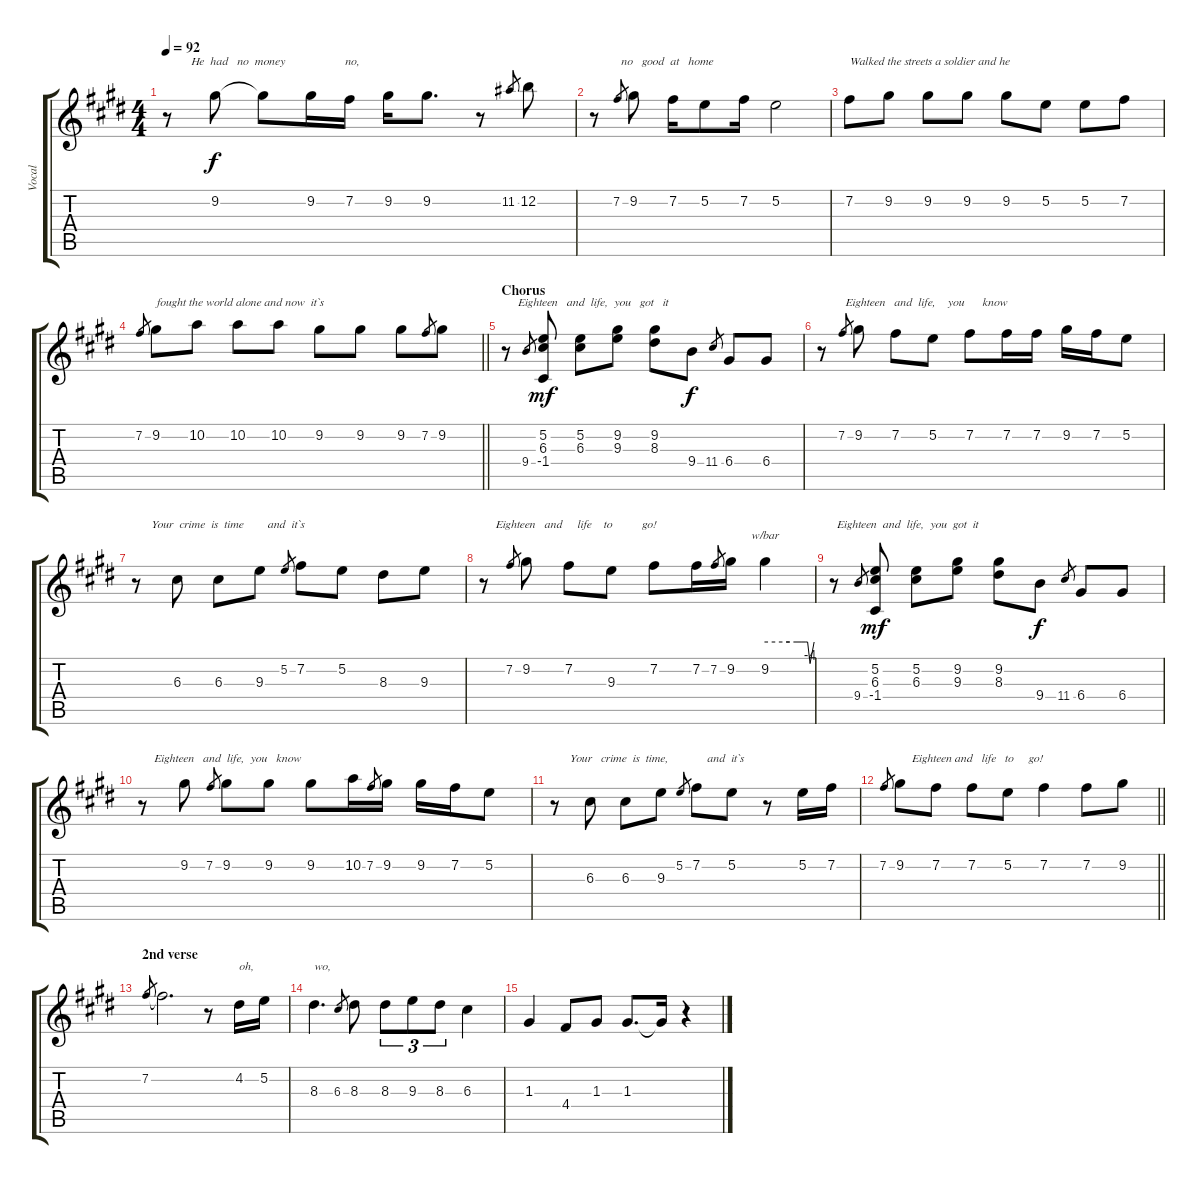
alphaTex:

\track ("Vocal" "Vocal") {instrument overdrivenguitar}
\staff {score tabs}
\tuning (E4 B3 G3 D3 A2 E2) {hide}
\ts (4 4)
\tempo 92
\clef g2
\ks e
r.8{txt "        He  had   no  money                    no," dy f} 9.2.8 9.2{t}.8 9.2.16 7.2.16 9.2.16 9.2.8{d} r.8 11.2.8{gr} 12.2.8 |
r.8{txt "         no   good  at   home"} 7.2.8{gr} 9.2.8 7.2.16 5.2.8 7.2.16 5.2.2 |
7.2.8{txt "Walked the streets a soldier and he"} 9.2.8 9.2.8 9.2.8 9.2.8 5.2.8 5.2.8 7.2.8 |
\barLineRight lightlight
7.2.8{gr} 9.2.8{txt "fought the world alone and now  it`s "} 10.2.8 10.2.8 10.2.8 9.2.8 9.2.8 9.2.8 7.2.8{gr} 9.2.8 |
\section ("" "Chorus")
r.8{txt "    Eighteen   and  life,  you   got   it"} 9.4.8{gr} (5.2 6.3 -1.4).8{dy mf} (5.2 6.3).8 (9.2 9.3).8 (9.2 8.3).8 9.4.8{dy f} 11.4.8{gr} 6.4.8 6.4.8 |
r.8{txt "        Eighteen   and  life,    you      know"} 7.2.8{gr} 9.2.8 7.2.8 5.2.8 7.2.8 7.2.16 7.2.16 9.2.16 7.2.16 5.2.8 |
r.8{txt "     Your  crime  is  time        and  it`s"} 6.3.8 6.3.8 9.3.8 5.2.8{gr} 7.2.8 5.2.8 8.3.8 9.3.8 |
r.8{txt "    Eighteen   and     life    to          go!"} 7.2.8{gr} 9.2.8 7.2.8 9.3.8 7.2.8 7.2.16 7.2.8{gr} 9.2.16 9.2.4{tbe (custom default 0 0 30 0 39 0 44 0 49 0 52 0 55 -16 60 0)} |
r.8{txt " Eighteen  and  life,  you  got  it"} 9.4.8{gr} (5.2 6.3 -1.4).8{dy mf} (5.2 6.3).8 (9.2 9.3).8 (9.2 8.3).8 9.4.8{dy f} 11.4.8{gr} 6.4.8 6.4.8 |
r.8{txt "    Eighteen   and  life,  you   know"} 9.2.8 7.2.8{gr} 9.2.8 9.2.8 9.2.8 10.2.16 7.2.8{gr} 9.2.16 9.2.16 7.2.16 5.2.8 |
r.8{txt "     Your   crime  is  time,             and  it`s"} 6.3.8 6.3.8 9.3.8 5.2.8{gr} 7.2.8 5.2.8 r.8 5.2.16 7.2.16 |
\barLineRight lightlight
7.2.8{gr} 9.2.8{txt "    Eighteen and   life   to     go!"} 7.2.8 7.2.8 5.2.8 7.2.4 7.2.8 9.2.8 |
\section ("" "2nd verse")
7.2.8{gr} 7.2{t}.2{d} r.8 4.2.16{txt "oh,"} 5.2.16 |
8.3.4{d txt "wo,"} 6.3.8{gr} 8.3.8 8.3.8{tu (3 2)} 9.3.8{tu (3 2)} 8.3.8{tu (3 2)} 6.3.4 |
1.3.4 4.4.8 1.3.8 1.3.8{d} 1.3{t}.16 r.4
